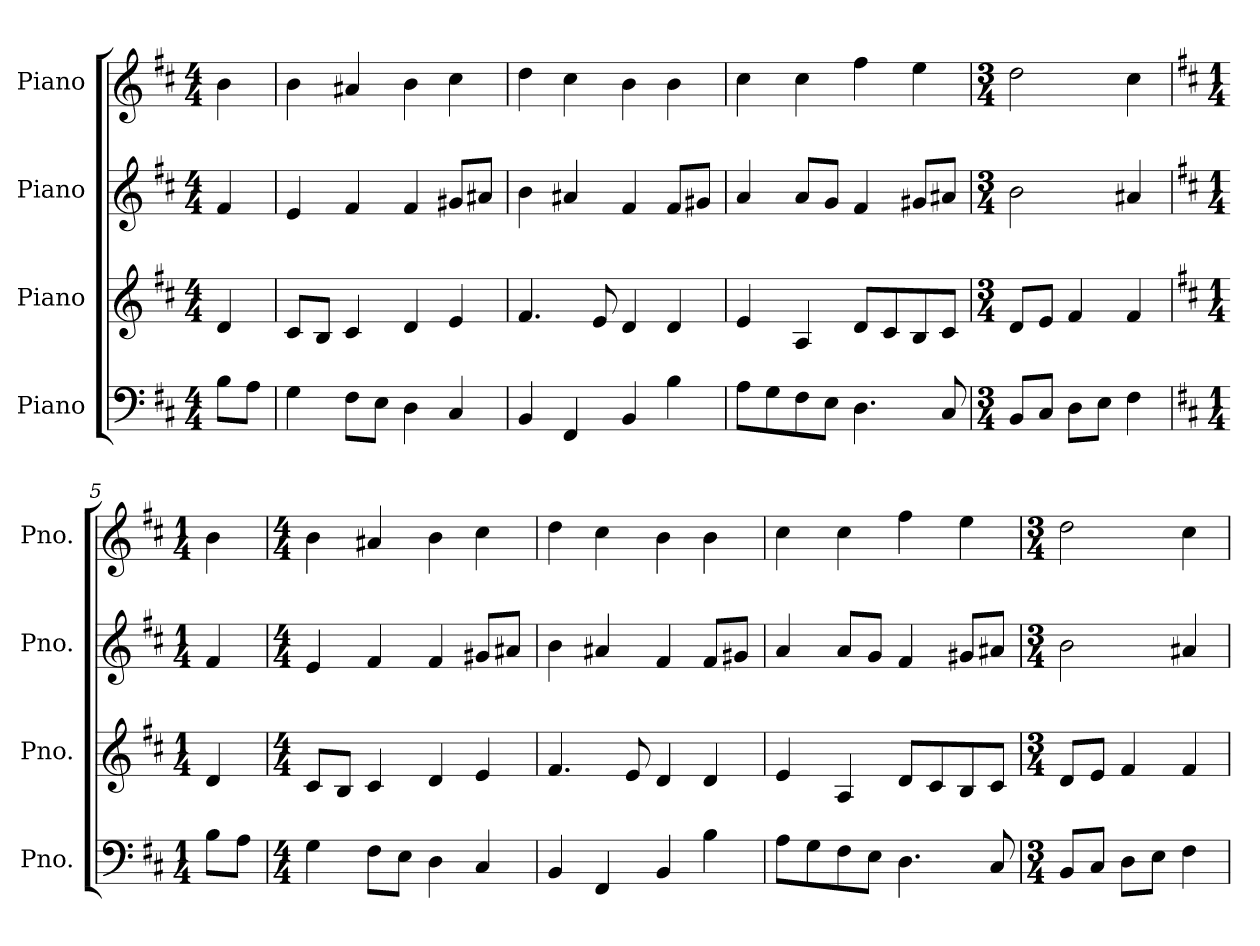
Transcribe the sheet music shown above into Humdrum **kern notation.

**kern	**kern	**kern	**kern
*part4	*part3	*part2	*part1
*staff4	*staff3	*staff2	*staff1
*I"Piano	*I"Piano	*I"Piano	*I"Piano
*I'Pno.	*I'Pno.	*I'Pno.	*I'Pno.
*clefF4	*clefG2	*clefG2	*clefG2
*k[f#c#]	*k[f#c#]	*k[f#c#]	*k[f#c#]
*M4/4	*M4/4	*M4/4	*M4/4
*MM120	*MM120	*MM120	*MM120
=	=	=	=
8B\L	4d/	4f#/	4b\
8A\J	.	.	.
=1	=1	=1	=1
4G\	8c#/L	4e/	4b\
.	8B/J	.	.
8F#\L	4c#/	4f#/	4a#X/
8E\J	.	.	.
4D\	4d/	4f#/	4b\
4C#/	4e/	8g#X/L	4cc#\
.	.	8a#X/J	.
=2	=2	=2	=2
4BB/	4.f#/	4b\	4dd\
4FF#/	.	4a#X/	4cc#\
.	8e/	.	.
4BB/	4d/	4f#/	4b\
4B\	4d/	8f#/L	4b\
.	.	8g#X/J	.
=3	=3	=3	=3
8A\L	4e/	4a/	4cc#\
8G\	.	.	.
8F#\	4A/	8a/L	4cc#\
8E\J	.	8g/J	.
4.D\	8d/L	4f#/	4ff#\
.	8c#/	.	.
.	8B/	8g#X/L	4ee\
8C#/	8c#/J	8a#X/J	.
=4	=4	=4	=4
*M3/4	*M3/4	*M3/4	*M3/4
8BB/L	8d/L	2b\	2dd\
8C#/J	8e/J	.	.
8D\L	4f#/	.	.
8E\J	.	.	.
4F#\	4f#/	4a#X/	4cc#\
!!LO:LB:g=z
=5	=5	=5	=5
*k[f#c#]	*k[f#c#]	*k[f#c#]	*k[f#c#]
*M1/4	*M1/4	*M1/4	*M1/4
8B\L	4d/	4f#/	4b\
8A\J	.	.	.
=6	=6	=6	=6
*M4/4	*M4/4	*M4/4	*M4/4
4G\	8c#/L	4e/	4b\
.	8B/J	.	.
8F#\L	4c#/	4f#/	4a#X/
8E\J	.	.	.
4D\	4d/	4f#/	4b\
4C#/	4e/	8g#X/L	4cc#\
.	.	8a#X/J	.
=7	=7	=7	=7
4BB/	4.f#/	4b\	4dd\
4FF#/	.	4a#X/	4cc#\
.	8e/	.	.
4BB/	4d/	4f#/	4b\
4B\	4d/	8f#/L	4b\
.	.	8g#X/J	.
=8	=8	=8	=8
8A\L	4e/	4a/	4cc#\
8G\	.	.	.
8F#\	4A/	8a/L	4cc#\
8E\J	.	8g/J	.
4.D\	8d/L	4f#/	4ff#\
.	8c#/	.	.
.	8B/	8g#X/L	4ee\
8C#/	8c#/J	8a#X/J	.
=9	=9	=9	=9
*M3/4	*M3/4	*M3/4	*M3/4
8BB/L	8d/L	2b\	2dd\
8C#/J	8e/J	.	.
8D\L	4f#/	.	.
8E\J	.	.	.
4F#\	4f#/	4a#X/	4cc#\
=	=	=	=
*-	*-	*-	*-
